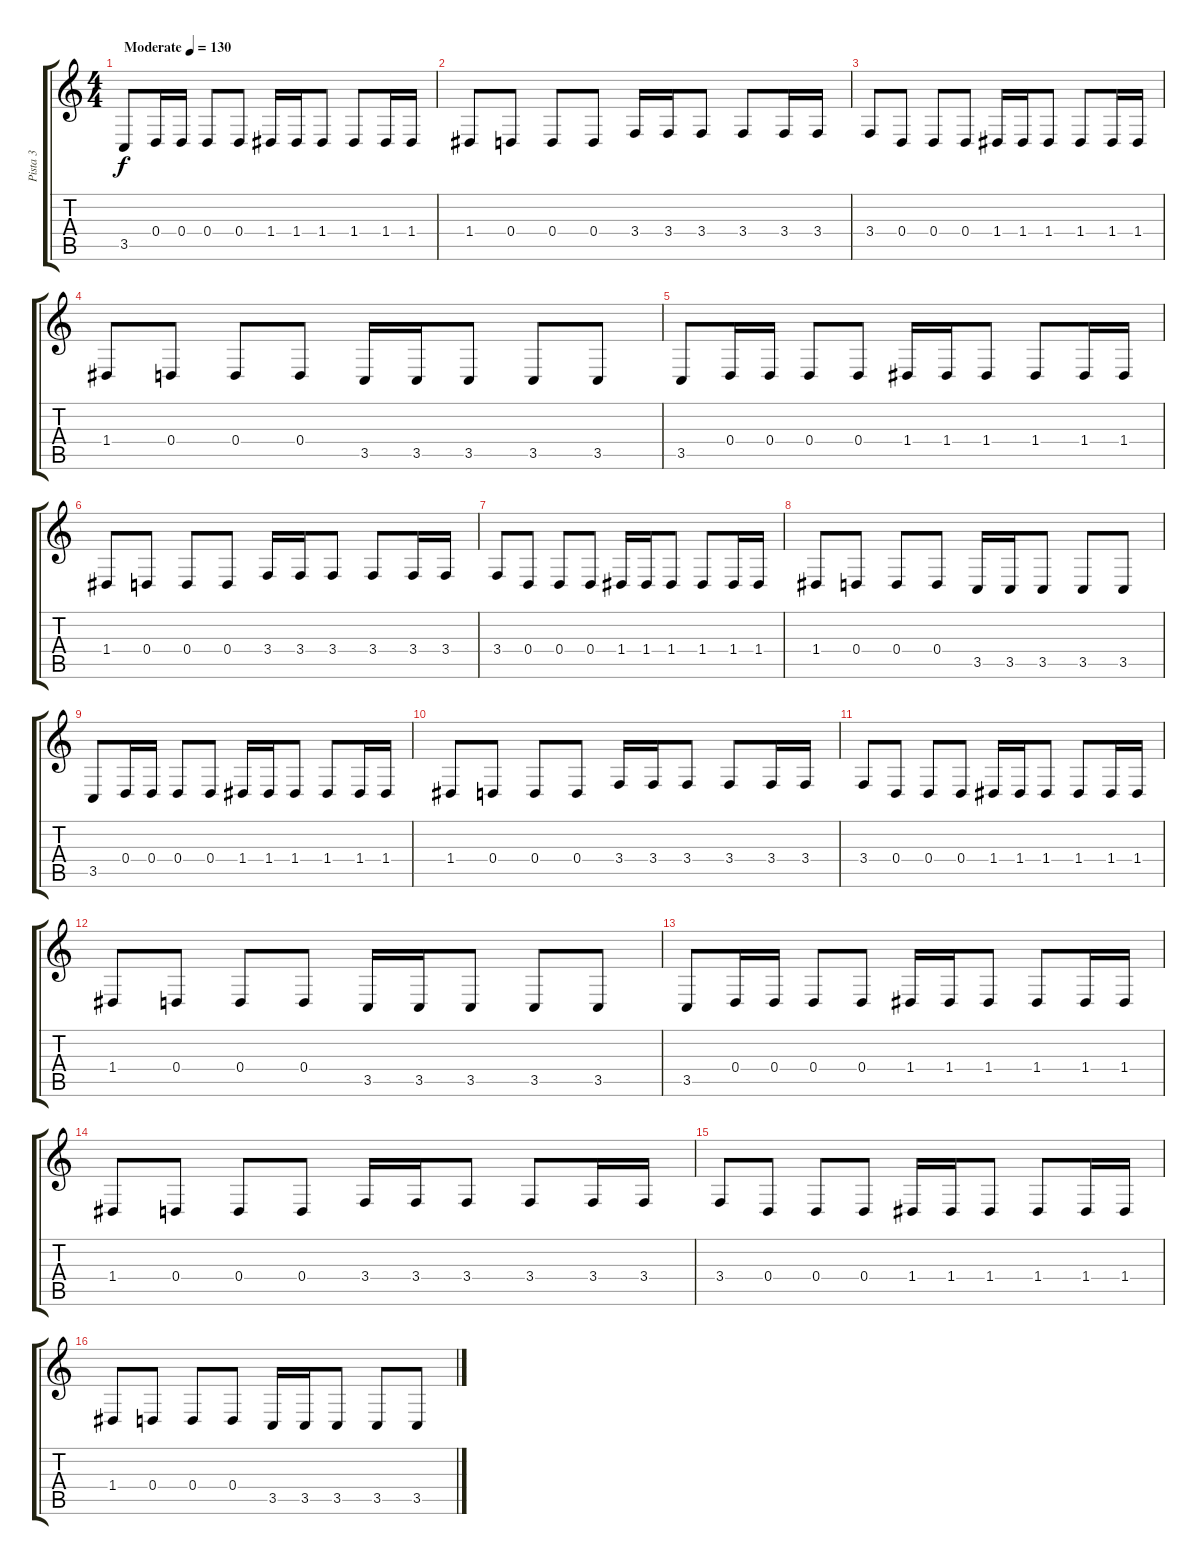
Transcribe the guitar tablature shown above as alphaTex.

\track ("Pista 3" "Pista 3") {instrument lead1square}
\staff {score tabs}
\tuning (E4 B3 G3 D3 A2 E2) {hide}
\ts (4 4)
\tempo (130 "Moderate")
\clef g2
\ks c
3.5.8{dy f instrument lead1square} 0.4.16 0.4.16 0.4.8 0.4.8 1.4.16 1.4.16 1.4.8 1.4.8 1.4.16 1.4.16 |
1.4.8 0.4.8 0.4.8 0.4.8 3.4.16 3.4.16 3.4.8 3.4.8 3.4.16 3.4.16 |
3.4.8 0.4.8 0.4.8 0.4.8 1.4.16 1.4.16 1.4.8 1.4.8 1.4.16 1.4.16 |
1.4.8 0.4.8 0.4.8 0.4.8 3.5.16 3.5.16 3.5.8 3.5.8 3.5.8 |
3.5.8 0.4.16 0.4.16 0.4.8 0.4.8 1.4.16 1.4.16 1.4.8 1.4.8 1.4.16 1.4.16 |
1.4.8 0.4.8 0.4.8 0.4.8 3.4.16 3.4.16 3.4.8 3.4.8 3.4.16 3.4.16 |
3.4.8 0.4.8 0.4.8 0.4.8 1.4.16 1.4.16 1.4.8 1.4.8 1.4.16 1.4.16 |
1.4.8 0.4.8 0.4.8 0.4.8 3.5.16 3.5.16 3.5.8 3.5.8 3.5.8 |
3.5.8 0.4.16 0.4.16 0.4.8 0.4.8 1.4.16 1.4.16 1.4.8 1.4.8 1.4.16 1.4.16 |
1.4.8 0.4.8 0.4.8 0.4.8 3.4.16 3.4.16 3.4.8 3.4.8 3.4.16 3.4.16 |
3.4.8 0.4.8 0.4.8 0.4.8 1.4.16 1.4.16 1.4.8 1.4.8 1.4.16 1.4.16 |
1.4.8 0.4.8 0.4.8 0.4.8 3.5.16 3.5.16 3.5.8 3.5.8 3.5.8 |
3.5.8 0.4.16 0.4.16 0.4.8 0.4.8 1.4.16 1.4.16 1.4.8 1.4.8 1.4.16 1.4.16 |
1.4.8 0.4.8 0.4.8 0.4.8 3.4.16 3.4.16 3.4.8 3.4.8 3.4.16 3.4.16 |
3.4.8 0.4.8 0.4.8 0.4.8 1.4.16 1.4.16 1.4.8 1.4.8 1.4.16 1.4.16 |
1.4.8 0.4.8 0.4.8 0.4.8 3.5.16 3.5.16 3.5.8 3.5.8 3.5.8
